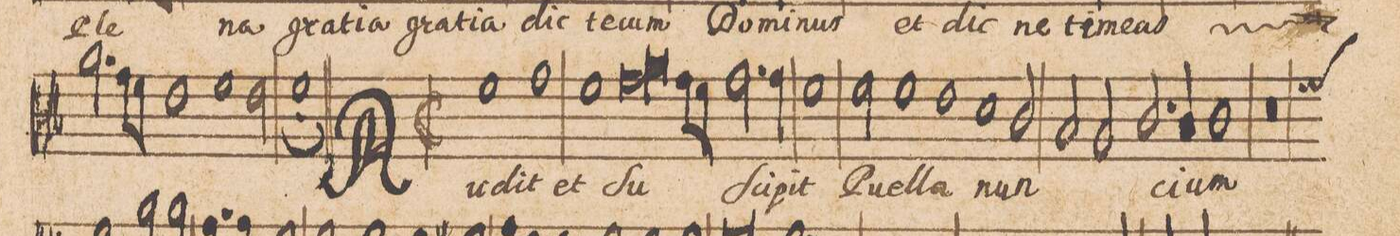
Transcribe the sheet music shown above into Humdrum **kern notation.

**kern	**text
*I"[Alto]	*
*clefC3	*
*k[b-]	*
*met(C|)	*
*M2/1	*
2.a\	ne
8g\L	.
8f\J	.
1e\	.
=81	=81
1f\	ti-
2e\	-me-
=82	=82
0f\;<	as
*	*Xij
=83||	=83||
*M2/1	*
*met(C|)	*
1f\	Au-
1g\	-dit
=84	=84
1f\	et
*lig	*
1g\	Suſ-
=85	=85
*col	*
2.a\	.
*Xlig	*
8g\L	.
8f\J	.
*Xcol	*
2.g\	ci-
4g\L	-pit
=86	=86
1f\	Pu-
2f\	-el-
1f\	-la
=87	=87
1e\	.
1d\	nun-
=88	=88
2c/	.
2B-/	.
2A/	.
=89	=89
2.c/	.
4B-/	-ci-
1c\	-um
=90	=90
*custos:f	*
0r	.
=91	=91
*-	*-
